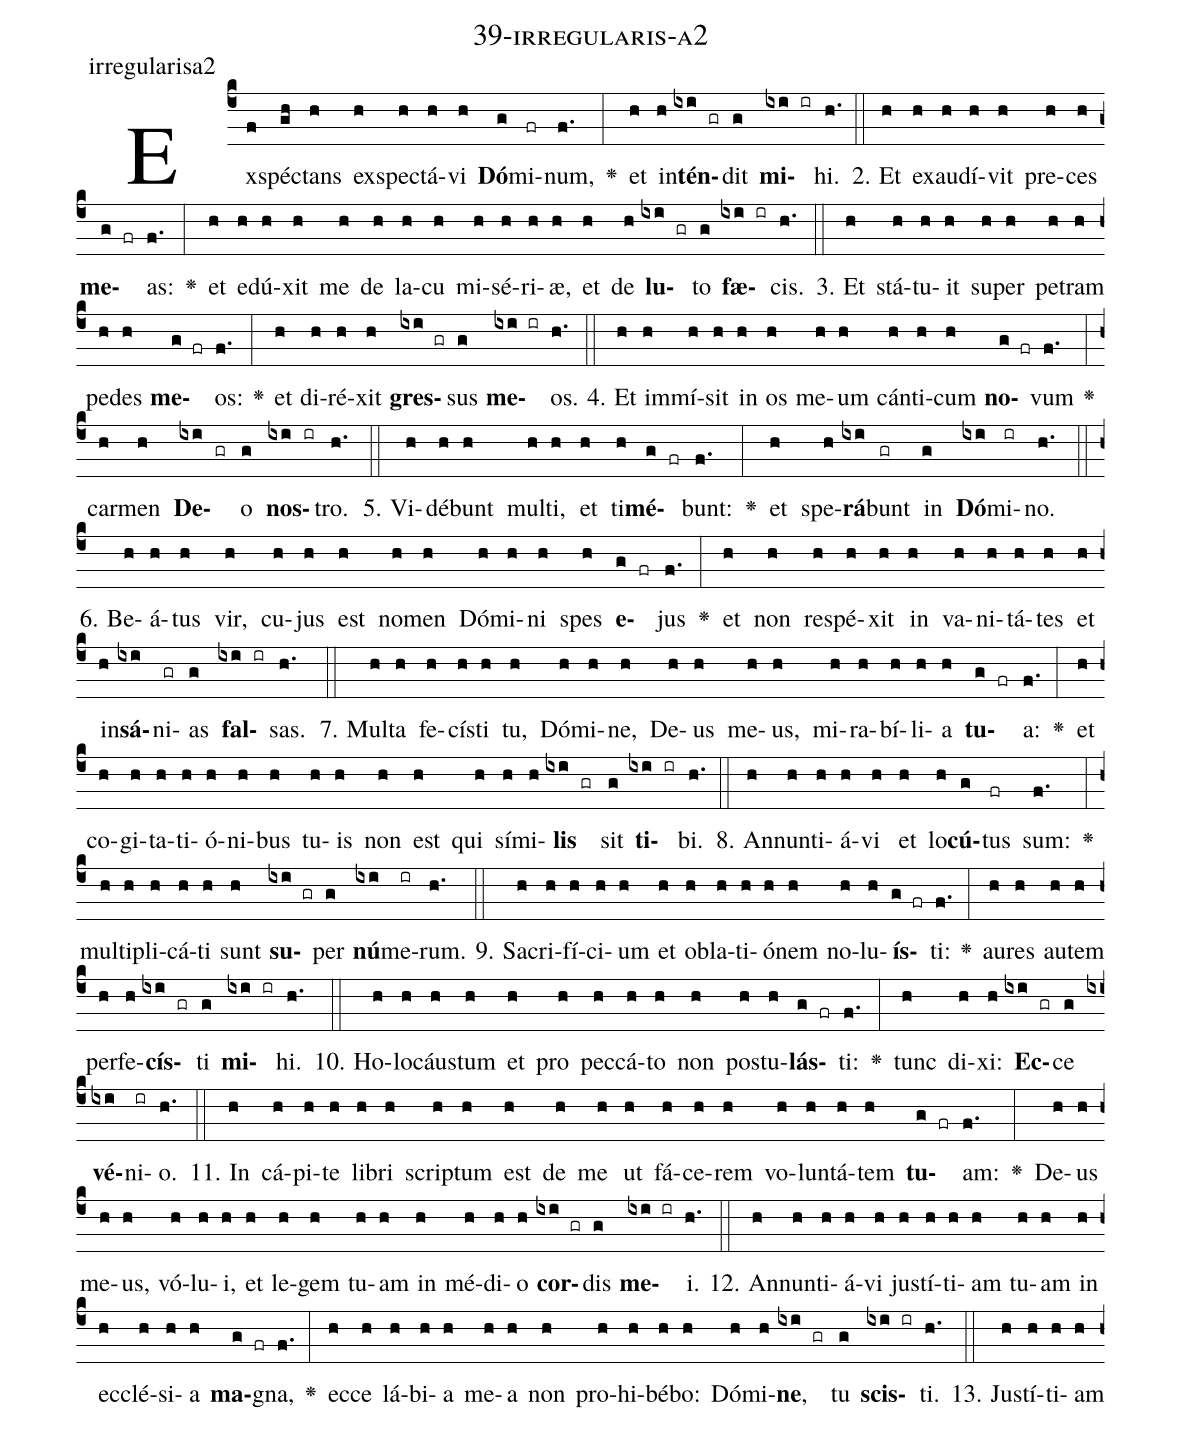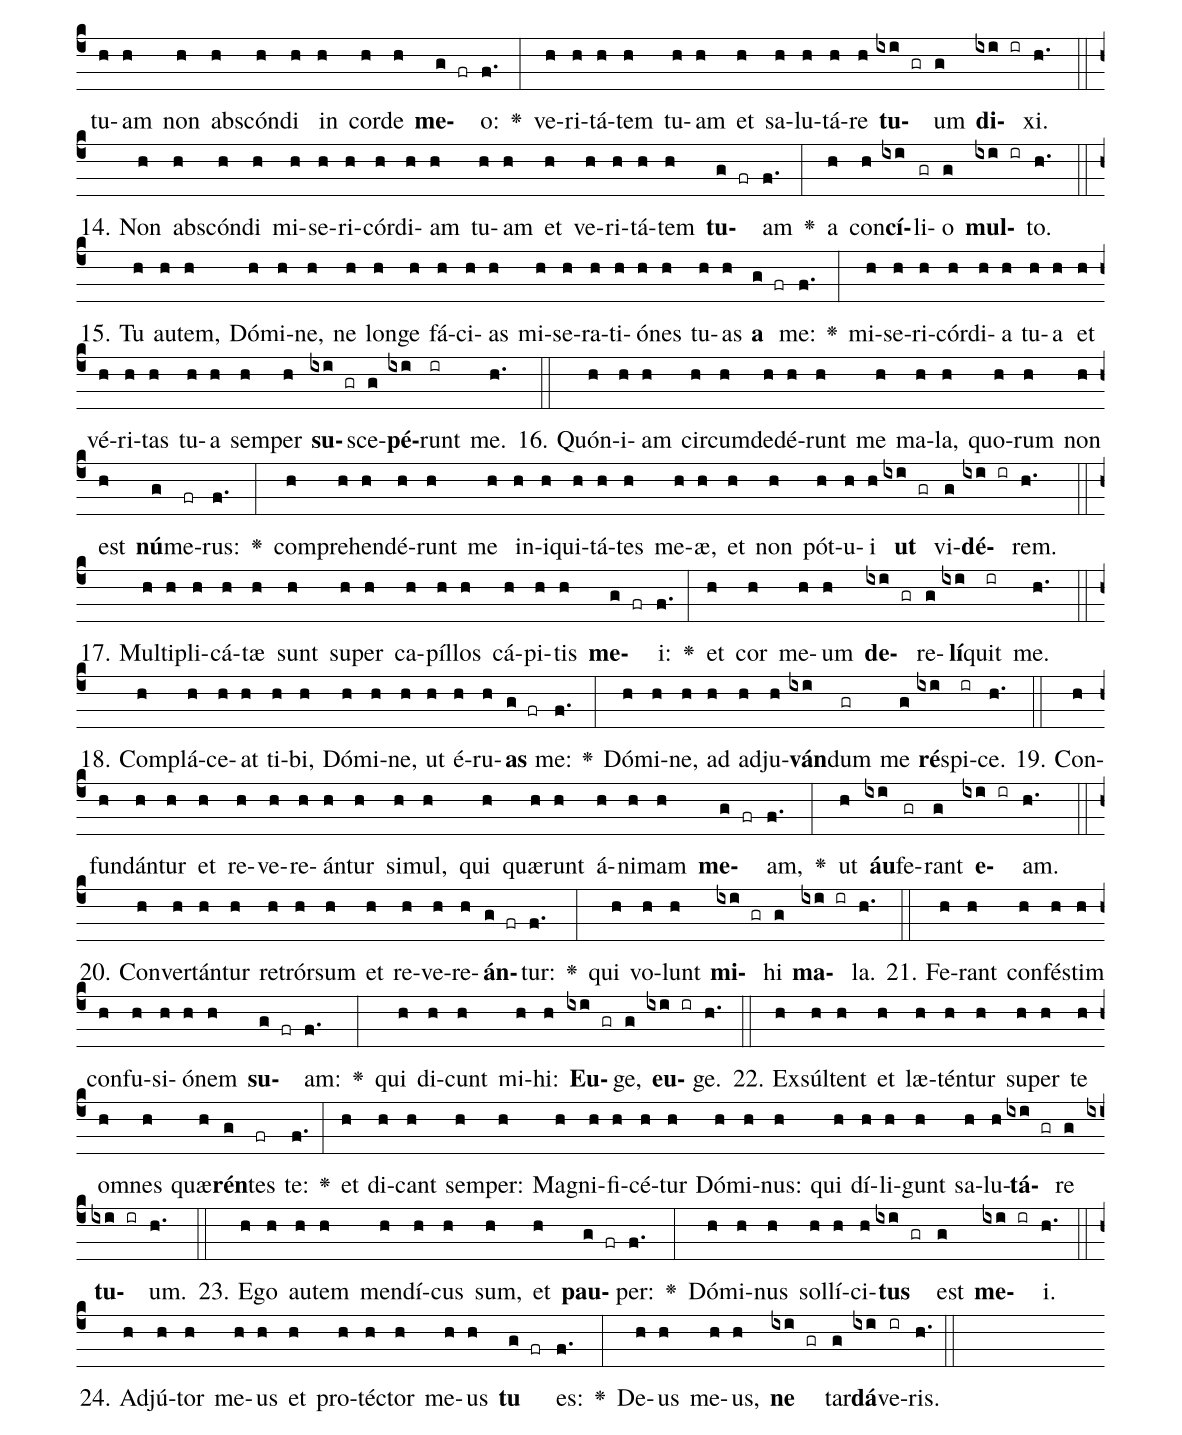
name: 39-irregularis-a2;
annotation: irregularisa2;
%%
(c4)Ex(f)spéc(gh)tans(h) ex(h)spec(h)tá(h)vi(h) <b>Dó</b>(g)mi(fr)num,(f.) <v>\greheightstar</v>(:) et(h) in(h)<b>tén</b>(ixi gr)dit(g) <b>mi</b>(ixi ir)hi.(h.) (::)
2. Et(h) ex(h)au(h)dí(h)vit(h) pre(h)ces(h) <b>me</b>(g fr)as:(f.) <v>\greheightstar</v>(:) et(h) e(h)dú(h)xit(h) me(h) de(h) la(h)cu(h) mi(h)sé(h)ri(h)æ,(h) et(h) de(h) <b>lu</b>(ixi gr)to(g) <b>fæ</b>(ixi ir)cis.(h.) (::)
3. Et(h) stá(h)tu(h)it(h) su(h)per(h) pe(h)tram(h) pe(h)des(h) <b>me</b>(g fr)os:(f.) <v>\greheightstar</v>(:) et(h) di(h)ré(h)xit(h) <b>gres</b>(ixi gr)sus(g) <b>me</b>(ixi ir)os.(h.) (::)
4. Et(h) im(h)mí(h)sit(h) in(h) os(h) me(h)um(h) cán(h)ti(h)cum(h) <b>no</b>(g fr)vum(f.) <v>\greheightstar</v>(:) car(h)men(h) <b>De</b>(ixi gr)o(g) <b>nos</b>(ixi ir)tro.(h.) (::)
5. Vi(h)dé(h)bunt(h) mul(h)ti,(h) et(h) ti(h)<b>mé</b>(g fr)bunt:(f.) <v>\greheightstar</v>(:) et(h) spe(h)<b>rá</b>(ixi)bunt(gr) in(g) <b>Dó</b>(ixi)mi(ir)no.(h.) (::)
6. Be(h)á(h)tus(h) vir,(h) cu(h)jus(h) est(h) no(h)men(h) Dó(h)mi(h)ni(h) spes(h) <b>e</b>(g fr)jus(f.) <v>\greheightstar</v>(:) et(h) non(h) re(h)spé(h)xit(h) in(h) va(h)ni(h)tá(h)tes(h) et(h) in(h)<b>sá</b>(ixi)ni(gr)as(g) <b>fal</b>(ixi ir)sas.(h.) (::)
7. Mul(h)ta(h) fe(h)cís(h)ti(h) tu,(h) Dó(h)mi(h)ne,(h) De(h)us(h) me(h)us,(h) mi(h)ra(h)bí(h)li(h)a(h) <b>tu</b>(g fr)a:(f.) <v>\greheightstar</v>(:) et(h) co(h)gi(h)ta(h)ti(h)ó(h)ni(h)bus(h) tu(h)is(h) non(h) est(h) qui(h) sí(h)mi(h)<b>lis</b>(ixi gr) sit(g) <b>ti</b>(ixi ir)bi.(h.) (::)
8. An(h)nun(h)ti(h)á(h)vi(h) et(h) lo(h)<b>cú</b>(g)tus(fr) sum:(f.) <v>\greheightstar</v>(:) mul(h)ti(h)pli(h)cá(h)ti(h) sunt(h) <b>su</b>(ixi gr)per(g) <b>nú</b>(ixi)me(ir)rum.(h.) (::)
9. Sa(h)cri(h)fí(h)ci(h)um(h) et(h) ob(h)la(h)ti(h)ó(h)nem(h) no(h)lu(h)<b>ís</b>(g fr)ti:(f.) <v>\greheightstar</v>(:) au(h)res(h) au(h)tem(h) per(h)fe(h)<b>cís</b>(ixi gr)ti(g) <b>mi</b>(ixi ir)hi.(h.) (::)
10. Ho(h)lo(h)cáus(h)tum(h) et(h) pro(h) pec(h)cá(h)to(h) non(h) pos(h)tu(h)<b>lás</b>(g fr)ti:(f.) <v>\greheightstar</v>(:) tunc(h) di(h)xi:(h) <b>Ec</b>(ixi gr)ce(g) <b>vé</b>(ixi)ni(ir)o.(h.) (::)
11. In(h) cá(h)pi(h)te(h) li(h)bri(h) scrip(h)tum(h) est(h) de(h) me(h) ut(h) fá(h)ce(h)rem(h) vo(h)lun(h)tá(h)tem(h) <b>tu</b>(g fr)am:(f.) <v>\greheightstar</v>(:) De(h)us(h) me(h)us,(h) vó(h)lu(h)i,(h) et(h) le(h)gem(h) tu(h)am(h) in(h) mé(h)di(h)o(h) <b>cor</b>(ixi gr)dis(g) <b>me</b>(ixi ir)i.(h.) (::)
12. An(h)nun(h)ti(h)á(h)vi(h) jus(h)tí(h)ti(h)am(h) tu(h)am(h) in(h) ec(h)clé(h)si(h)a(h) <b>ma</b>(g fr)gna,(f.) <v>\greheightstar</v>(:) ec(h)ce(h) lá(h)bi(h)a(h) me(h)a(h) non(h) pro(h)hi(h)bé(h)bo:(h) Dó(h)mi(h)<b>ne</b>,(ixi gr) tu(g) <b>scis</b>(ixi ir)ti.(h.) (::)
13. Jus(h)tí(h)ti(h)am(h) tu(h)am(h) non(h) abs(h)cón(h)di(h) in(h) cor(h)de(h) <b>me</b>(g fr)o:(f.) <v>\greheightstar</v>(:) ve(h)ri(h)tá(h)tem(h) tu(h)am(h) et(h) sa(h)lu(h)tá(h)re(h) <b>tu</b>(ixi gr)um(g) <b>di</b>(ixi ir)xi.(h.) (::)
14. Non(h) abs(h)cón(h)di(h) mi(h)se(h)ri(h)cór(h)di(h)am(h) tu(h)am(h) et(h) ve(h)ri(h)tá(h)tem(h) <b>tu</b>(g fr)am(f.) <v>\greheightstar</v>(:) a(h) con(h)<b>cí</b>(ixi)li(gr)o(g) <b>mul</b>(ixi ir)to.(h.) (::)
15. Tu(h) au(h)tem,(h) Dó(h)mi(h)ne,(h) ne(h) lon(h)ge(h) fá(h)ci(h)as(h) mi(h)se(h)ra(h)ti(h)ó(h)nes(h) tu(h)as(h) <b>a</b>(g fr) me:(f.) <v>\greheightstar</v>(:) mi(h)se(h)ri(h)cór(h)di(h)a(h) tu(h)a(h) et(h) vé(h)ri(h)tas(h) tu(h)a(h) sem(h)per(h) <b>su</b>(ixi gr)sce(g)<b>pé</b>(ixi)runt(ir) me.(h.) (::)
16. Quón(h)i(h)am(h) cir(h)cum(h)de(h)dé(h)runt(h) me(h) ma(h)la,(h) quo(h)rum(h) non(h) est(h) <b>nú</b>(g)me(fr)rus:(f.) <v>\greheightstar</v>(:) com(h)pre(h)hen(h)dé(h)runt(h) me(h) in(h)i(h)qui(h)tá(h)tes(h) me(h)æ,(h) et(h) non(h) pót(h)u(h)i(h) <b>ut</b>(ixi gr) vi(g)<b>dé</b>(ixi ir)rem.(h.) (::)
17. Mul(h)ti(h)pli(h)cá(h)tæ(h) sunt(h) su(h)per(h) ca(h)píl(h)los(h) cá(h)pi(h)tis(h) <b>me</b>(g fr)i:(f.) <v>\greheightstar</v>(:) et(h) cor(h) me(h)um(h) <b>de</b>(ixi gr)re(g)<b>lí</b>(ixi)quit(ir) me.(h.) (::)
18. Com(h)plá(h)ce(h)at(h) ti(h)bi,(h) Dó(h)mi(h)ne,(h) ut(h) é(h)ru(h)<b>as</b>(g fr) me:(f.) <v>\greheightstar</v>(:) Dó(h)mi(h)ne,(h) ad(h) ad(h)ju(h)<b>ván</b>(ixi)dum(gr) me(g) <b>ré</b>(ixi)spi(ir)ce.(h.) (::)
19. Con(h)fun(h)dán(h)tur(h) et(h) re(h)ve(h)re(h)án(h)tur(h) si(h)mul,(h) qui(h) quæ(h)runt(h) á(h)ni(h)mam(h) <b>me</b>(g fr)am,(f.) <v>\greheightstar</v>(:) ut(h) <b>áu</b>(ixi)fe(gr)rant(g) <b>e</b>(ixi ir)am.(h.) (::)
20. Con(h)ver(h)tán(h)tur(h) re(h)trór(h)sum(h) et(h) re(h)ve(h)re(h)<b>án</b>(g fr)tur:(f.) <v>\greheightstar</v>(:) qui(h) vo(h)lunt(h) <b>mi</b>(ixi gr)hi(g) <b>ma</b>(ixi ir)la.(h.) (::)
21. Fe(h)rant(h) con(h)fés(h)tim(h) con(h)fu(h)si(h)ó(h)nem(h) <b>su</b>(g fr)am:(f.) <v>\greheightstar</v>(:) qui(h) di(h)cunt(h) mi(h)hi:(h) <b>Eu</b>(ixi gr)ge,(g) <b>eu</b>(ixi ir)ge.(h.) (::)
22. Ex(h)súl(h)tent(h) et(h) læ(h)tén(h)tur(h) su(h)per(h) te(h) om(h)nes(h) quæ(h)<b>rén</b>(g)tes(fr) te:(f.) <v>\greheightstar</v>(:) et(h) di(h)cant(h) sem(h)per:(h) Ma(h)gni(h)fi(h)cé(h)tur(h) Dó(h)mi(h)nus:(h) qui(h) dí(h)li(h)gunt(h) sa(h)lu(h)<b>tá</b>(ixi gr)re(g) <b>tu</b>(ixi ir)um.(h.) (::)
23. E(h)go(h) au(h)tem(h) men(h)dí(h)cus(h) sum,(h) et(h) <b>pau</b>(g fr)per:(f.) <v>\greheightstar</v>(:) Dó(h)mi(h)nus(h) sol(h)lí(h)ci(h)<b>tus</b>(ixi gr) est(g) <b>me</b>(ixi ir)i.(h.) (::)
24. Ad(h)jú(h)tor(h) me(h)us(h) et(h) pro(h)téc(h)tor(h) me(h)us(h) <b>tu</b>(g fr) es:(f.) <v>\greheightstar</v>(:) De(h)us(h) me(h)us,(h) <b>ne</b>(ixi gr) tar(g)<b>dá</b>(ixi)ve(ir)ris.(h.) (::)
